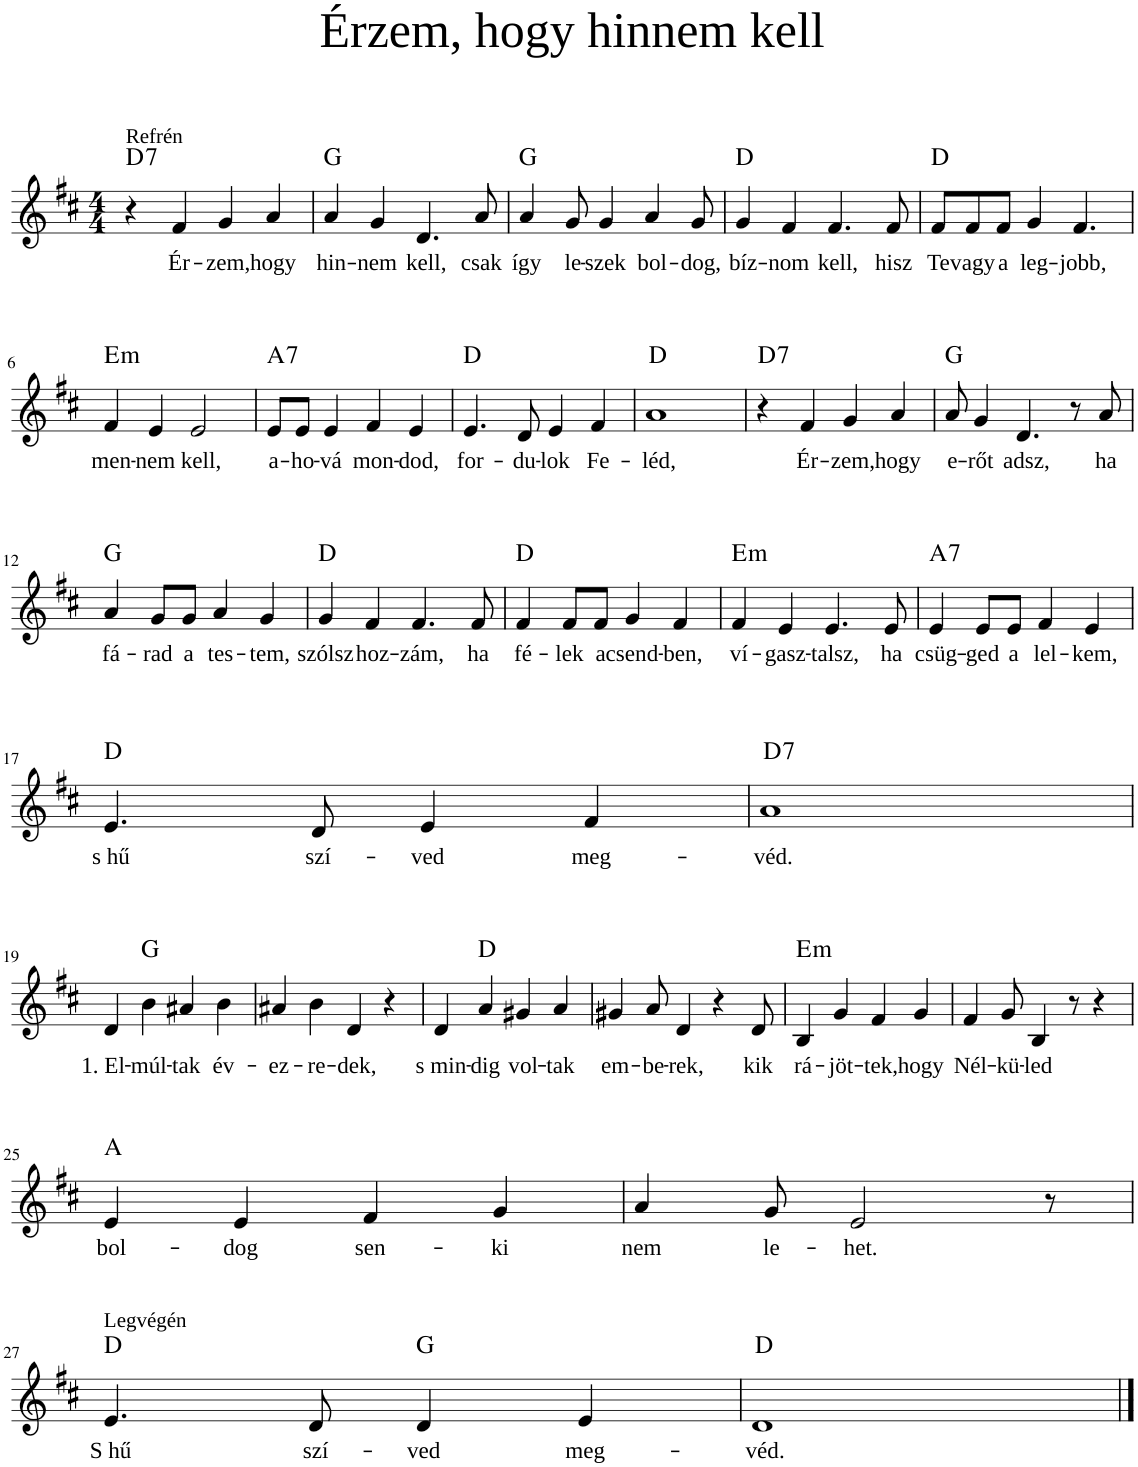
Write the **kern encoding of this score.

**kern	**text	**harte
*part1	*part1	*part1
*staff1	*staff1	*
*I"Voice	*	*
*clefG2	*	*
*k[f#c#]	*	*
*M4/4	*	*
=1	=1	=1
!LO:TX:a:t=Refrén	!	!LO:H:kt=7
4r	.	D:7
!	!LO:LY:b	!
4f#/	Ér-	.
!	!LO:LY:b	!
4g/	-zem,	.
!	!LO:LY:b	!
4a/	hogy	.
=2	=2	=2
!	!LO:LY:b	!LO:H:kt=N.C.
4a/	hin-	N
!	!LO:LY:b	!
4g/	-nem	.
!	!LO:LY:b	!
4.d/	kell,	.
!	!LO:LY:b	!
8a/	csak	.
=3	=3	=3
!	!LO:LY:b	!LO:H:kt=N.C.
4a/	így	N
!	!LO:LY:b	!
8g/	le-	.
!	!LO:LY:b	!
4g/	-szek	.
!	!LO:LY:b	!
4a/	bol-	.
!	!LO:LY:b	!
8g/	-dog,	.
=4	=4	=4
!	!LO:LY:b	!LO:H:kt=N.C.
4g/	bíz-	N
!	!LO:LY:b	!
4f#/	-nom	.
!	!LO:LY:b	!
4.f#/	kell,	.
!	!LO:LY:b	!
8f#/	hisz	.
=5	=5	=5
!	!LO:LY:b	!LO:H:kt=N.C.
8f#/L	Te	N
!	!LO:LY:b	!
8f#/	vagy	.
!	!LO:LY:b	!
8f#/J	a	.
!	!LO:LY:b	!
4g/	leg-	.
!	!LO:LY:b	!
4.f#/	-jobb,	.
!!LO:LB:g=z
=6	=6	=6
!	!LO:LY:b	!LO:H:kt=m
4f#/	men-	E:min
!	!LO:LY:b	!
4e/	-nem	.
!	!LO:LY:b	!
2e/	kell,	.
=7	=7	=7
!	!LO:LY:b	!LO:H:kt=7
8e/L	a-	A:7
!	!LO:LY:b	!
8e/J	-ho-	.
!	!LO:LY:b	!
4e/	-vá	.
!	!LO:LY:b	!
4f#/	mon-	.
!	!LO:LY:b	!
4e/	-dod,	.
=8	=8	=8
!	!LO:LY:b	!LO:H:kt=N.C.
4.e/	for-	N
!	!LO:LY:b	!
8d/	-du-	.
!	!LO:LY:b	!
4e/	-lok	.
!	!LO:LY:b	!
4f#/	Fe-	.
=9	=9	=9
!	!LO:LY:b	!LO:H:kt=N.C.
1a	-léd,	N
=10	=10	=10
!	!	!LO:H:kt=7
4r	.	D:7
!	!LO:LY:b	!
4f#/	Ér-	.
!	!LO:LY:b	!
4g/	-zem,	.
!	!LO:LY:b	!
4a/	hogy	.
=11	=11	=11
!	!LO:LY:b	!LO:H:kt=N.C.
8a/	e-	N
!	!LO:LY:b	!
4g/	-rőt	.
!	!LO:LY:b	!
4.d/	adsz,	.
8r	.	.
!	!LO:LY:b	!
8a/	ha	.
!!LO:LB:g=z
=12	=12	=12
!	!LO:LY:b	!LO:H:kt=N.C.
4a/	fá-	N
!	!LO:LY:b	!
8g/L	-rad	.
!	!LO:LY:b	!
8g/J	a	.
!	!LO:LY:b	!
4a/	tes-	.
!	!LO:LY:b	!
4g/	-tem,	.
=13	=13	=13
!	!LO:LY:b	!LO:H:kt=N.C.
4g/	szólsz	N
!	!LO:LY:b	!
4f#/	hoz-	.
!	!LO:LY:b	!
4.f#/	-zám,	.
!	!LO:LY:b	!
8f#/	ha	.
=14	=14	=14
!	!LO:LY:b	!LO:H:kt=N.C.
4f#/	fé-	N
!	!LO:LY:b	!
8f#/L	-lek	.
!	!LO:LY:b	!
8f#/J	a	.
!	!LO:LY:b	!
4g/	csend-	.
!	!LO:LY:b	!
4f#/	-ben,	.
=15	=15	=15
!	!LO:LY:b	!LO:H:kt=m
4f#/	ví-	E:min
!	!LO:LY:b	!
4e/	-gasz-	.
!	!LO:LY:b	!
4.e/	-talsz,	.
!	!LO:LY:b	!
8e/	ha	.
=16	=16	=16
!	!LO:LY:b	!LO:H:kt=7
4e/	csüg-	A:7
!	!LO:LY:b	!
8e/L	-ged	.
!	!LO:LY:b	!
8e/J	a	.
!	!LO:LY:b	!
4f#/	lel-	.
!	!LO:LY:b	!
4e/	-kem,	.
!!LO:LB:g=z
=17	=17	=17
!	!LO:LY:b	!LO:H:kt=N.C.
4.e/	s hű	N
!	!LO:LY:b	!
8d/	szí-	.
!	!LO:LY:b	!
4e/	-ved	.
!	!LO:LY:b	!
4f#/	meg-	.
=18	=18	=18
!	!LO:LY:b	!LO:H:kt=7
1a	-véd.	D:7
!!LO:LB:g=z
=19	=19	=19
!	!LO:LY:b	!
4d/	1. El-	.
!	!LO:LY:b	!LO:H:kt=N.C.
4b\	-múl-	N
!	!LO:LY:b	!
4a#X/	-tak	.
!	!LO:LY:b	!
4b\	év-	.
=20	=20	=20
!	!LO:LY:b	!
4a#X/	-ez-	.
!	!LO:LY:b	!
4b\	-re-	.
!	!LO:LY:b	!
4d/	-dek,	.
4r	.	.
=21	=21	=21
!	!LO:LY:b	!
4d/	s min-	.
!	!LO:LY:b	!LO:H:kt=N.C.
4a/	-dig	N
!	!LO:LY:b	!
4g#X/	vol-	.
!	!LO:LY:b	!
4a/	-tak	.
=22	=22	=22
!	!LO:LY:b	!
4g#X/	em-	.
!	!LO:LY:b	!
8a/	-be-	.
!	!LO:LY:b	!
4d/	-rek,	.
4r	.	.
!	!LO:LY:b	!
8d/	kik	.
=23	=23	=23
!	!LO:LY:b	!LO:H:kt=m
4B/	rá-	E:min
!	!LO:LY:b	!
4g/	-jöt-	.
!	!LO:LY:b	!
4f#/	-tek,	.
!	!LO:LY:b	!
4g/	hogy	.
=24	=24	=24
!	!LO:LY:b	!
4f#/	Nél-	.
!	!LO:LY:b	!
8g/	-kü-	.
!	!LO:LY:b	!
4B/	-led	.
8r	.	.
4r	.	.
!!LO:LB:g=z
=25	=25	=25
!	!LO:LY:b	!LO:H:kt=N.C.
4e/	bol-	N
!	!LO:LY:b	!
4e/	-dog	.
!	!LO:LY:b	!
4f#/	sen-	.
!	!LO:LY:b	!
4g/	-ki	.
=26	=26	=26
!	!LO:LY:b	!
4a/	nem	.
!	!LO:LY:b	!
8g/	le-	.
!	!LO:LY:b	!
2e/	-het.	.
8r	.	.
!!LO:LB:g=z
=27	=27	=27
!LO:TX:a:t=Legvégén	!	!
!	!LO:LY:b	!LO:H:kt=N.C.
4.e/	S hű	N
!	!LO:LY:b	!
8d/	szí-	.
!	!LO:LY:b	!LO:H:kt=N.C.
4d/	-ved	N
!	!LO:LY:b	!
4e/	meg-	.
=28	=28	=28
!	!LO:LY:b	!LO:H:kt=N.C.
1d	-véd.	N
==	==	==
*-	*-	*-
